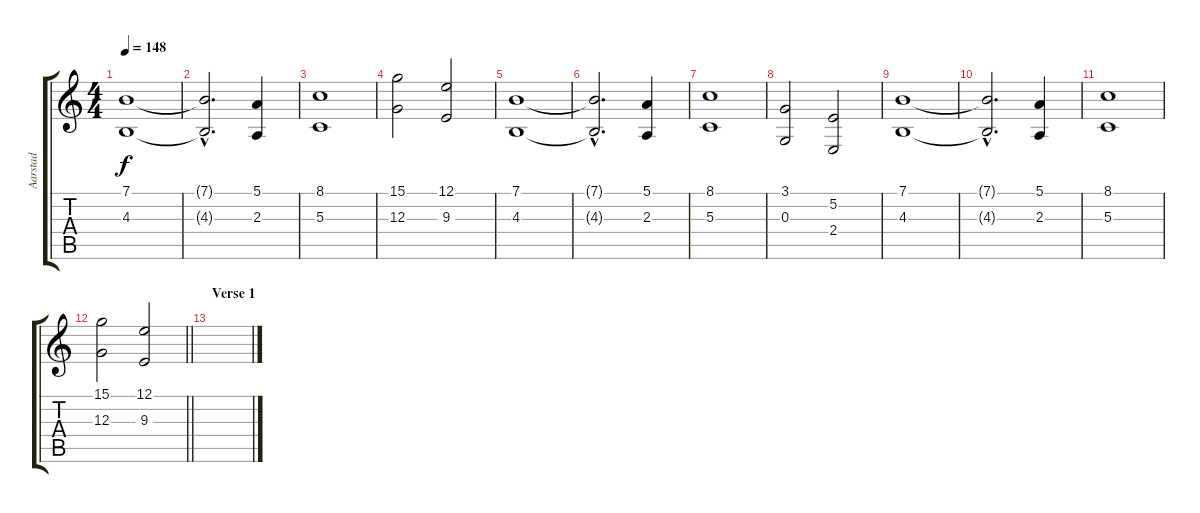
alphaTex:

\track ("Aarstad" "Aarstad") {instrument pad4choir}
\staff {score tabs}
\tuning (E4 B3 G3 D3 A2 E2) {hide}
\ts (4 4)
\tempo 148
\clef g2
\ks c
(7.1 4.3).1{dy f} |
(7.1{hac t} 4.3{hac t}).2{d} (5.1 2.3).4 |
(8.1 5.3).1 |
(15.1 12.3).2 (12.1 9.3).2 |
(7.1 4.3).1 |
(7.1{hac t} 4.3{hac t}).2{d} (5.1 2.3).4 |
(8.1 5.3).1 |
(3.1 0.3).2 (5.2 2.4).2 |
(7.1 4.3).1 |
(7.1{hac t} 4.3{hac t}).2{d} (5.1 2.3).4 |
(8.1 5.3).1 |
\barLineRight lightlight
(15.1 12.3).2 (12.1 9.3).2 |
\section ("" "Verse 1")
